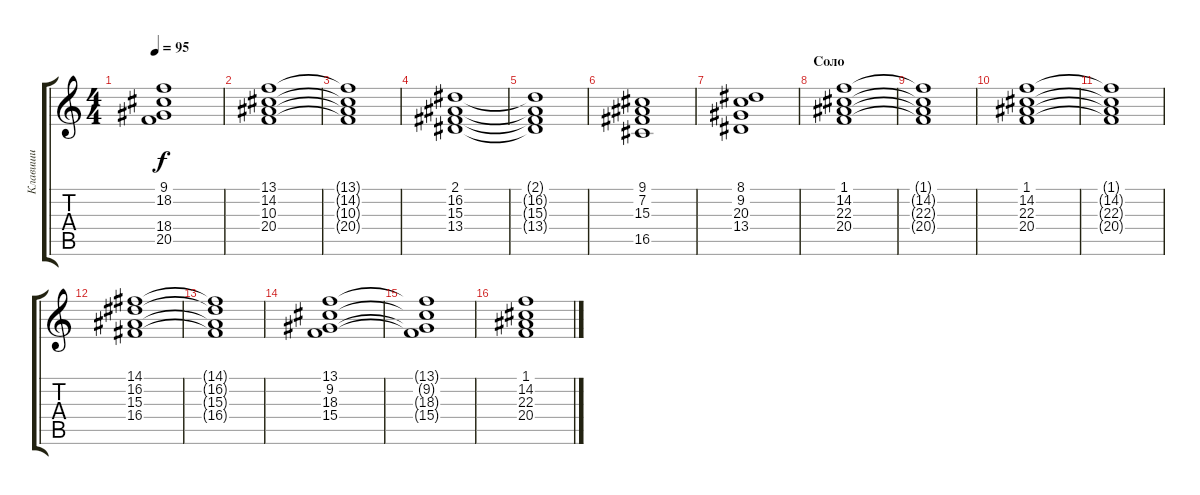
\track ("Клавиши" "Клавиши") {instrument rockorgan}
\staff {score tabs}
\tuning (E4 B3 G3 D3 A2 E2) {hide}
\ts (4 4)
\tempo 95
\clef g2
\ks c
(9.1{t} 18.2{t} 18.4{t} 20.5{t}).1{dy f} |
(13.1 14.2 10.3 20.4).1 |
(13.1{t} 14.2{t} 10.3{t} 20.4{t}).1 |
(2.1 16.2 15.3 13.4).1 |
(2.1{t} 16.2{t} 15.3{t} 13.4{t}).1 |
(9.1 7.2 15.3 16.5).1 |
(8.1 9.2 20.3 13.4).1 |
\section ("" "Соло")
(1.1 14.2 22.3 20.4).1{volume 10} |
(1.1{t} 14.2{t} 22.3{t} 20.4{t}).1 |
(1.1 14.2 22.3 20.4).1 |
(1.1{t} 14.2{t} 22.3{t} 20.4{t}).1 |
(14.1 16.2 15.3 16.4).1 |
(14.1{t} 16.2{t} 15.3{t} 16.4{t}).1 |
(13.1 9.2 18.3 15.4).1 |
(13.1{t} 9.2{t} 18.3{t} 15.4{t}).1 |
(1.1 14.2 22.3 20.4).1
